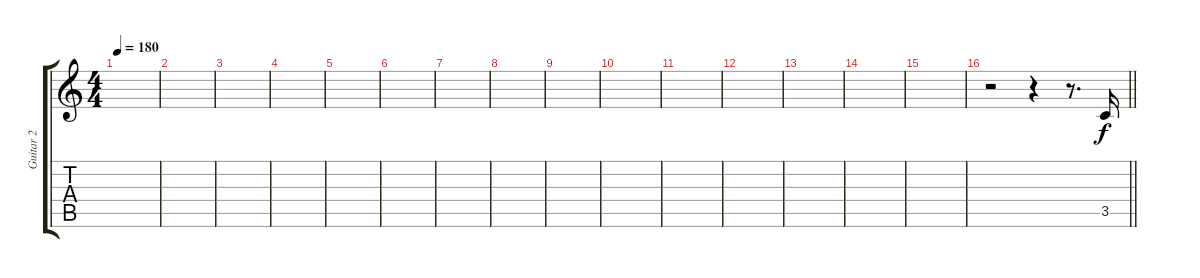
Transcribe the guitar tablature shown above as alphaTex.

\track ("Guitar 2" "Guitar 2") {instrument acousticguitarnylon}
\staff {score tabs}
\tuning (E4 B3 G3 D3 A2 E2) {hide}
\ts (4 4)
\tempo 180
\clef g2
\ks c
|
|
|
|
|
|
|
|
|
|
|
|
|
|
|
\barLineRight lightlight
r.2 r.4 r.8{d} 3.5{h}.16
